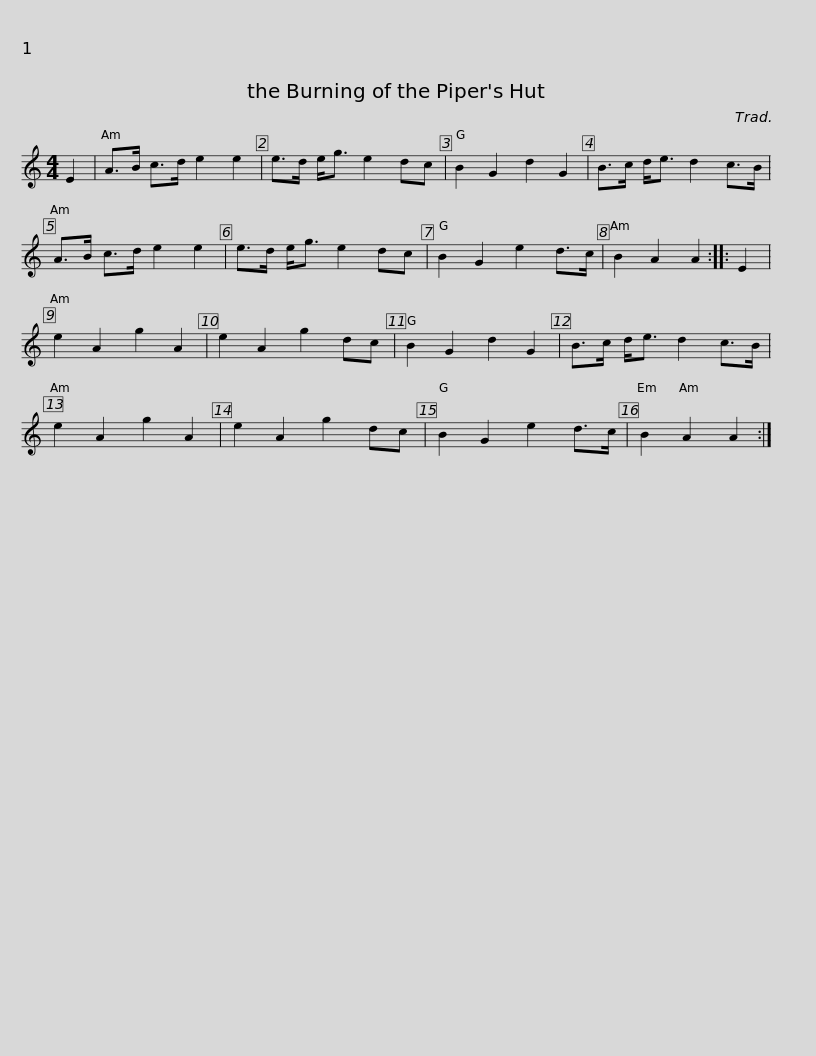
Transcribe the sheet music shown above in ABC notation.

X:1
L:1/8
M:4/4
I:linebreak $
K:C
V:1 treble
V:1
 E2 | A>B c>d e2 e2 | e>d e<g e2 dc | B2 G2 d2 G2 | B>c d<e d2 c>B | %5
 A>B c>d e2 e2 | e>d e<g e2 dc |$ B2 G2 e2 d>c | B2 A2 A2 :: E2 | %10
 e2 A2 g2 A2 | e2 A2 g2 dc | B2 G2 d2 G2 | B>c d<e d2 c>B | e2 A2 g2 A2 | %15
 e2 A2 g2 dc |$ B2 G2 e2 d>c | B2 A2 A2 :| %18
